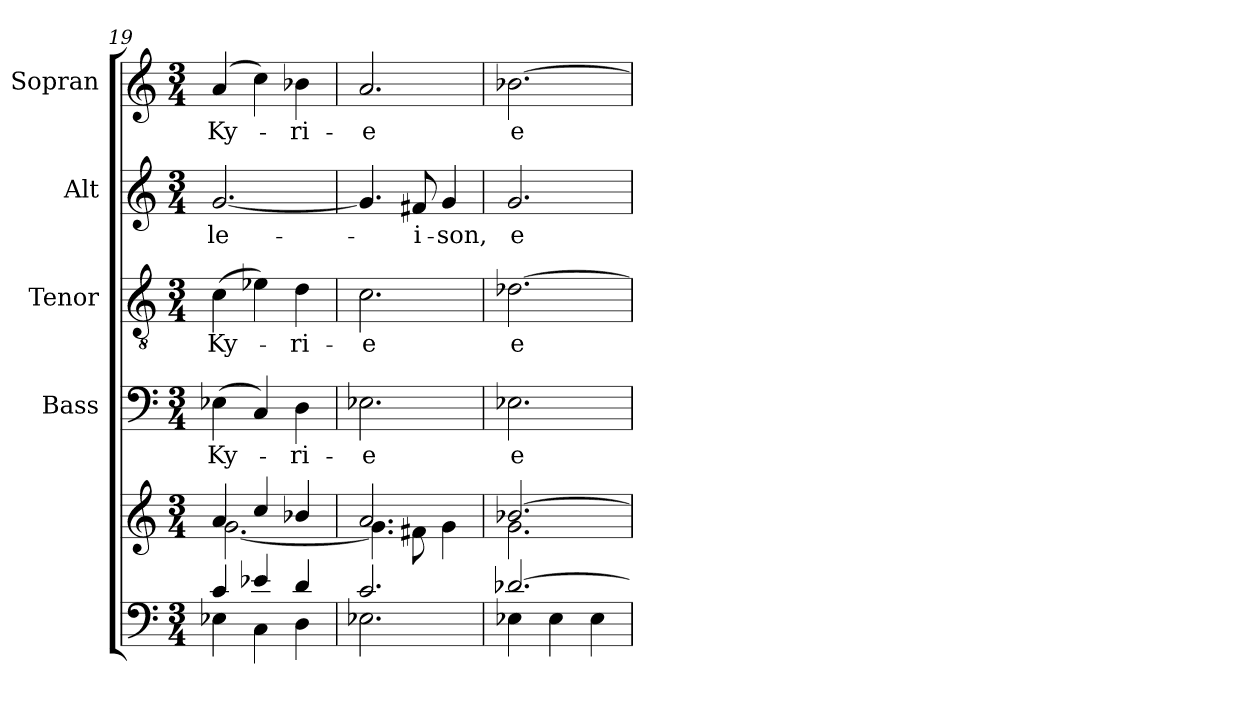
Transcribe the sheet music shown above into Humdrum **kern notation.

**kern	**kern	**kern	**text	**kern	**text	**kern	**text	**kern	**text
*part5	*part5	*part4	*part4	*part3	*part3	*part2	*part2	*part1	*part1
*staff6	*staff5	*staff4	*staff4	*staff3	*staff3	*staff2	*staff2	*staff1	*staff1
*	*	*I"Bass	*	*I"Tenor	*	*I"Alt	*	*I"Sopran	*
*	*	*I'B.	*	*I'T.	*	*I'A.	*	*I'S.	*
*clefF4	*clefG2	*clefF4	*	*clefGv2	*	*clefG2	*	*clefG2	*
*k[]	*k[]	*k[]	*	*k[]	*	*k[]	*	*k[]	*
*C:	*C:	*C:	*	*C:	*	*C:	*	*C:	*
*M3/4	*M3/4	*M3/4	*	*M3/4	*	*M3/4	*	*M3/4	*
=19	=19	=19	=19	=19	=19	=19	=19	=19	=19
*^	*^	*	*	*	*	*	*	*	*
!	!	!	!	!	!LO:LY:b	!	!LO:LY:b	!	!LO:LY:b	!	!LO:LY:b
4c/	4E-X\	4a/	[<2.g\	(>4E-X\	Ky-	(>4c\	Ky-	[2.g/	-le-	(4a/	Ky-
4e-X/	4C\	4cc/	.	4C/)	.	4e-X\)	.	.	.	4cc\)	.
!	!	!	!	!	!LO:LY:b	!	!LO:LY:b	!	!	!	!LO:LY:b
4d/	4D\	4b-X/	.	4D\	-ri-	4d\	-ri-	.	.	4b-X\	-ri-
=20	=20	=20	=20	=20	=20	=20	=20	=20	=20	=20	=20
!	!	!	!	!	!LO:LY:b	!	!LO:LY:b	!	!	!	!LO:LY:b
2.c/	2.E-X\	2.a/	4.g\]	2.E-X\	-e	2.c\	-e	4.g/]	.	2.a/	-e
!	!	!	!	!	!	!	!	!	!LO:LY:b	!	!
.	.	.	8f#X\	.	.	.	.	8f#X/	-i-	.	.
!	!	!	!	!	!	!	!	!	!LO:LY:b	!	!
.	.	.	4g\	.	.	.	.	4g/	-son,	.	.
=21	=21	=21	=21	=21	=21	=21	=21	=21	=21	=21	=21
!	!	!	!	!	!LO:LY:b	!	!LO:LY:b	!	!LO:LY:b	!	!LO:LY:b
[>2.d-X/	4E-X\	[>2.b-X/	2.g\	2.E-X\	e-	[2.d-X\	e-	2.g/	e-	[2.b-X\	e-
.	4E-\	.	.	.	.	.	.	.	.	.	.
.	4E-\	.	.	.	.	.	.	.	.	.	.
*v	*v	*	*	*	*	*	*	*	*	*	*
*	*v	*v	*	*	*	*	*	*	*	*
=	=	=	=	=	=	=	=	=	=
*-	*-	*-	*-	*-	*-	*-	*-	*-	*-
